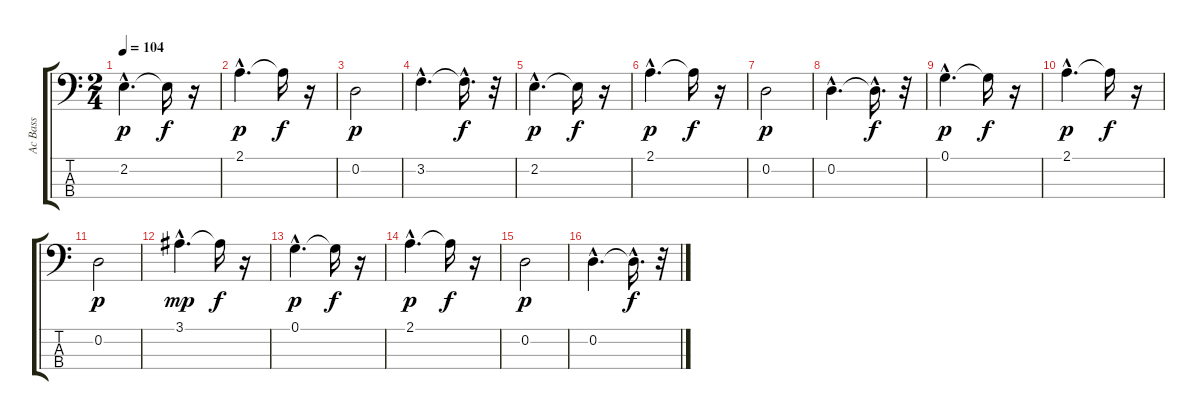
\track ("Ac Bass" "Ac Bass") {instrument acousticbass}
\staff {score tabs}
\tuning (G2 D2 A1 E1) {hide}
\ts (2 4)
\tempo 104
\clef f4
\ks c
2.2{hac}.4{d dy p} 2.2{t}.16{dy f} r.16 |
2.1{hac}.4{d dy p} 2.1{t}.16{dy f} r.16 |
0.2.2{dy p} |
3.2{hac}.4{d} 3.2{hac t}.16{d dy f} r.32 |
2.2{hac}.4{d dy p} 2.2{t}.16{dy f} r.16 |
2.1{hac}.4{d dy p} 2.1{t}.16{dy f} r.16 |
0.2.2{dy p} |
0.2{hac}.4{d} 0.2{hac t}.16{d dy f} r.32 |
0.1{hac}.4{d dy p} 0.1{t}.16{dy f} r.16 |
2.1{hac}.4{d dy p} 2.1{t}.16{dy f} r.16 |
0.2.2{dy p} |
3.1{hac}.4{d dy mp} 3.1{t}.16{dy f} r.16 |
0.1{hac}.4{d dy p} 0.1{t}.16{dy f} r.16 |
2.1{hac}.4{d dy p} 2.1{t}.16{dy f} r.16 |
0.2.2{dy p} |
0.2{hac}.4{d} 0.2{hac t}.16{d dy f} r.32
